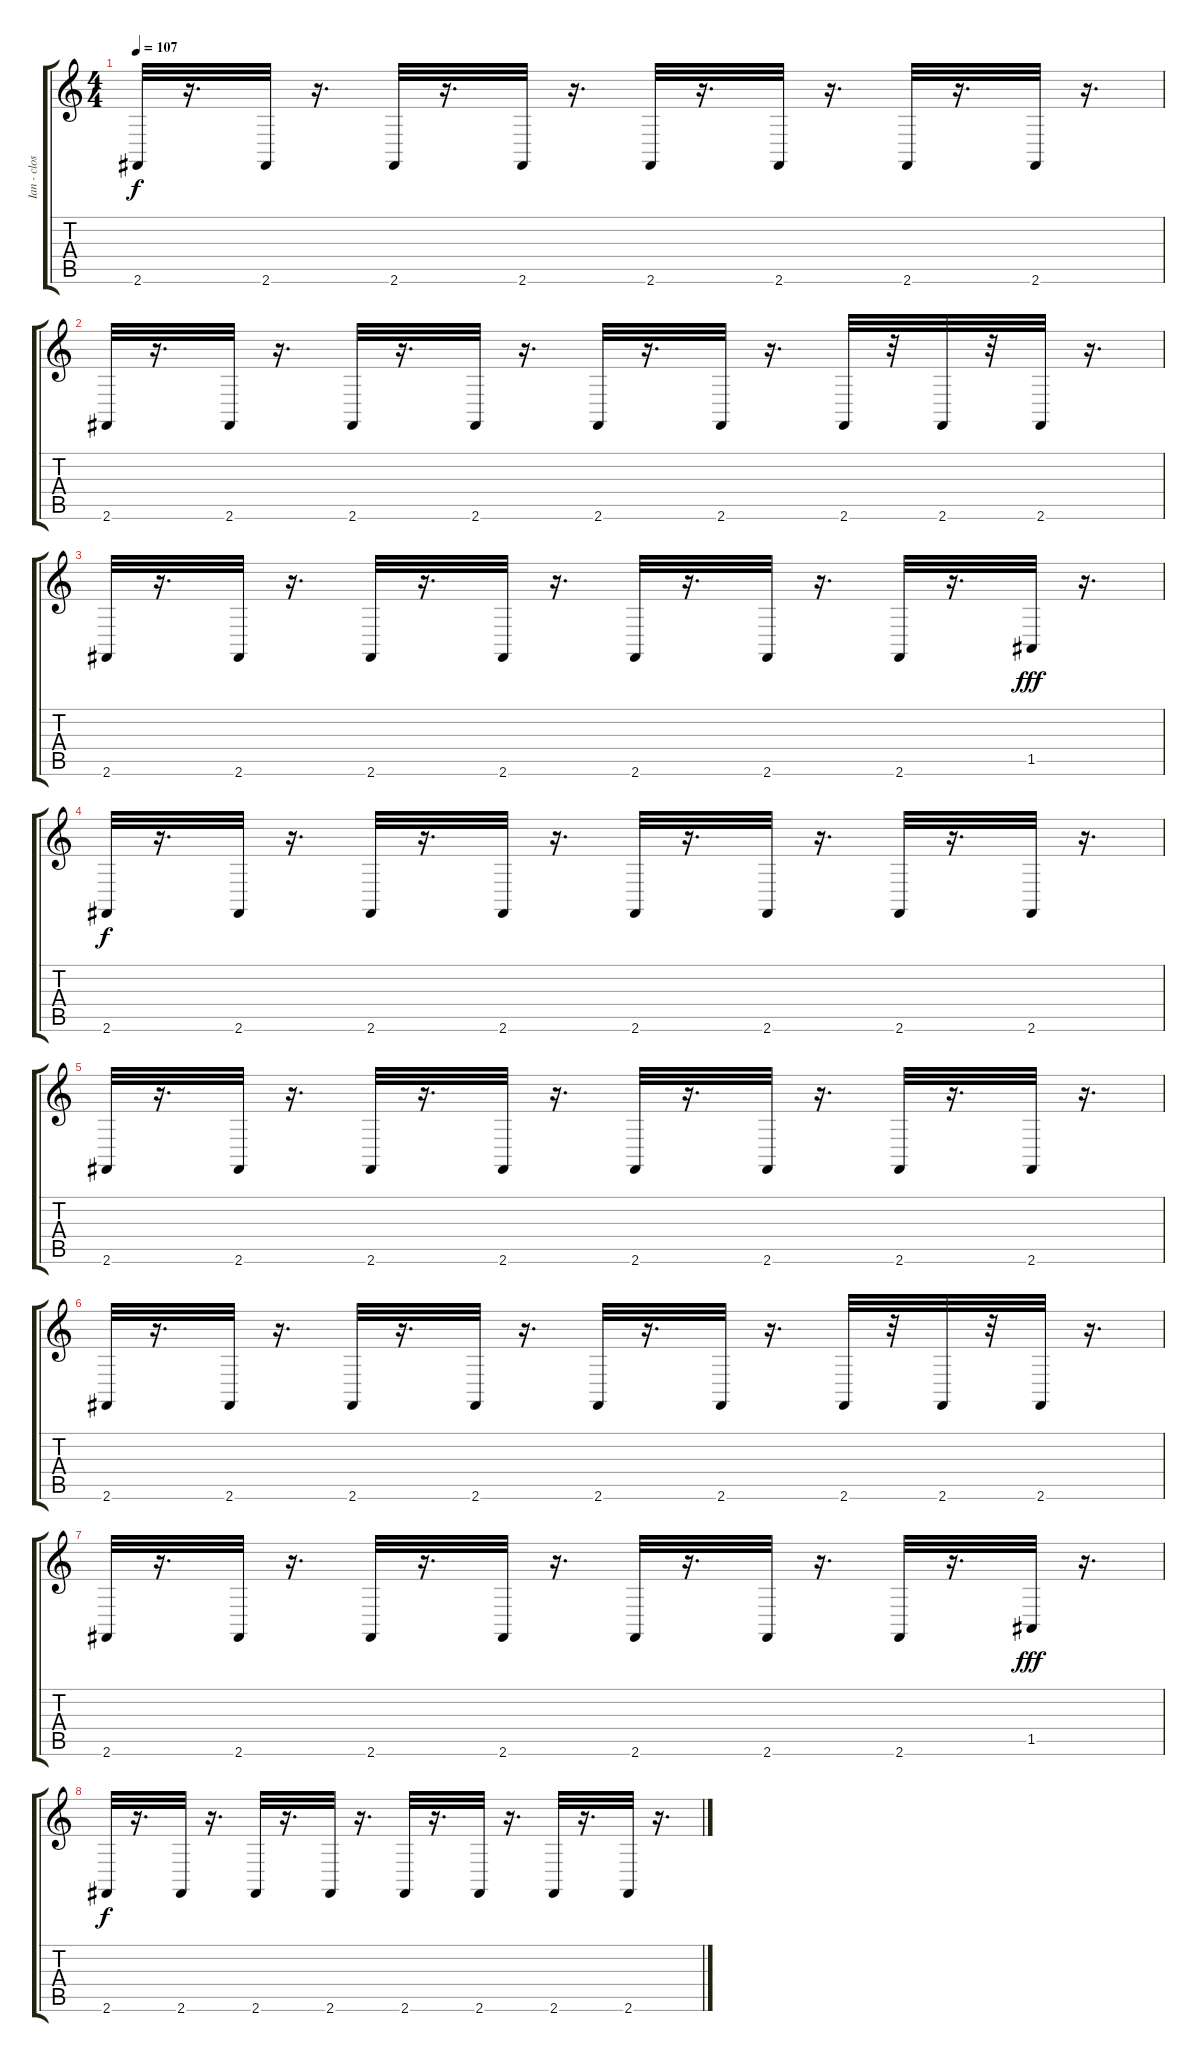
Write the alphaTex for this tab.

\track ("Ian - closed/open hihat" "Ian - clos") {instrument acousticgrandpiano}
\staff {score tabs}
\tuning (E4 B3 G3 D3 A2 E2) {hide}
\ts (4 4)
\tempo 107
\clef g2
\ks c
2.6.32{dy f} r.16{d} 2.6.32 r.16{d} 2.6.32 r.16{d} 2.6.32 r.16{d} 2.6.32 r.16{d} 2.6.32 r.16{d} 2.6.32 r.16{d} 2.6.32 r.16{d} |
2.6.32 r.16{d} 2.6.32 r.16{d} 2.6.32 r.16{d} 2.6.32 r.16{d} 2.6.32 r.16{d} 2.6.32 r.16{d} 2.6.32 r.32 2.6.32 r.32 2.6.32 r.16{d} |
2.6.32 r.16{d} 2.6.32 r.16{d} 2.6.32 r.16{d} 2.6.32 r.16{d} 2.6.32 r.16{d} 2.6.32 r.16{d} 2.6.32 r.16{d} 1.5.32{dy fff} r.16{d} |
2.6.32{dy f} r.16{d} 2.6.32 r.16{d} 2.6.32 r.16{d} 2.6.32 r.16{d} 2.6.32 r.16{d} 2.6.32 r.16{d} 2.6.32 r.16{d} 2.6.32 r.16{d} |
2.6.32 r.16{d} 2.6.32 r.16{d} 2.6.32 r.16{d} 2.6.32 r.16{d} 2.6.32 r.16{d} 2.6.32 r.16{d} 2.6.32 r.16{d} 2.6.32 r.16{d} |
2.6.32 r.16{d} 2.6.32 r.16{d} 2.6.32 r.16{d} 2.6.32 r.16{d} 2.6.32 r.16{d} 2.6.32 r.16{d} 2.6.32 r.32 2.6.32 r.32 2.6.32 r.16{d} |
2.6.32 r.16{d} 2.6.32 r.16{d} 2.6.32 r.16{d} 2.6.32 r.16{d} 2.6.32 r.16{d} 2.6.32 r.16{d} 2.6.32 r.16{d} 1.5.32{dy fff} r.16{d} |
2.6.32{dy f} r.16{d} 2.6.32 r.16{d} 2.6.32 r.16{d} 2.6.32 r.16{d} 2.6.32 r.16{d} 2.6.32 r.16{d} 2.6.32 r.16{d} 2.6.32 r.16{d}
